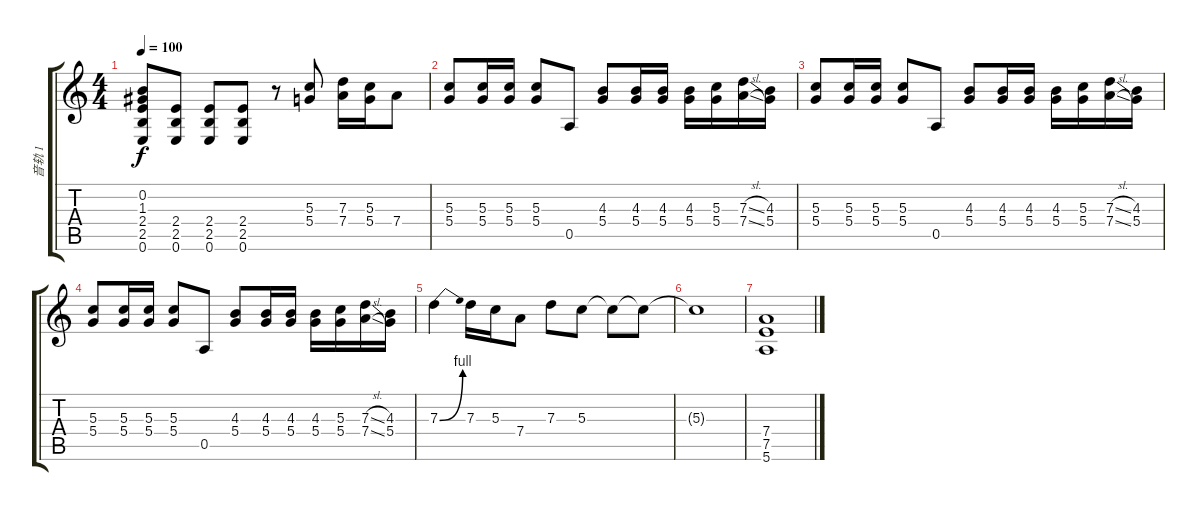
\track ("音轨 1" "音轨 1") {instrument electricguitarmuted}
\staff {score tabs}
\tuning (E4 B3 G3 D3 A2 E2) {hide}
\ts (4 4)
\tempo 100
\clef g2
\ks c
(0.2 1.3 2.4 2.5 0.6).8{dy f} (2.4 2.5 0.6).8 (2.4 2.5 0.6).8 (2.4 2.5 0.6).8 r.8 (5.3 5.4).8 (7.3 7.4).16 (5.3 5.4).16 7.4.8 |
(5.3 5.4).8 (5.3 5.4).16 (5.3 5.4).16 (5.3 5.4).8 0.5.8 (4.3 5.4).8 (4.3 5.4).16 (4.3 5.4).16 (4.3 5.4).16 (5.3 5.4).16 (7.3{sl} 7.4{sl}).16 (4.3 5.4).16 |
(5.3 5.4).8 (5.3 5.4).16 (5.3 5.4).16 (5.3 5.4).8 0.5.8 (4.3 5.4).8 (4.3 5.4).16 (4.3 5.4).16 (4.3 5.4).16 (5.3 5.4).16 (7.3{sl} 7.4{sl}).16 (4.3 5.4).16 |
(5.3 5.4).8 (5.3 5.4).16 (5.3 5.4).16 (5.3 5.4).8 0.5.8 (4.3 5.4).8 (4.3 5.4).16 (4.3 5.4).16 (4.3 5.4).16 (5.3 5.4).16 (7.3{sl} 7.4{sl}).16 (4.3 5.4).16 |
7.3{be (bend 0 0 60 4)}.4 7.3.16 5.3.16 7.4.8 7.3.8 5.3.8 5.3{t}.8 5.3{t}.8 |
5.3{t}.1 |
(7.4 7.5 5.6).1
